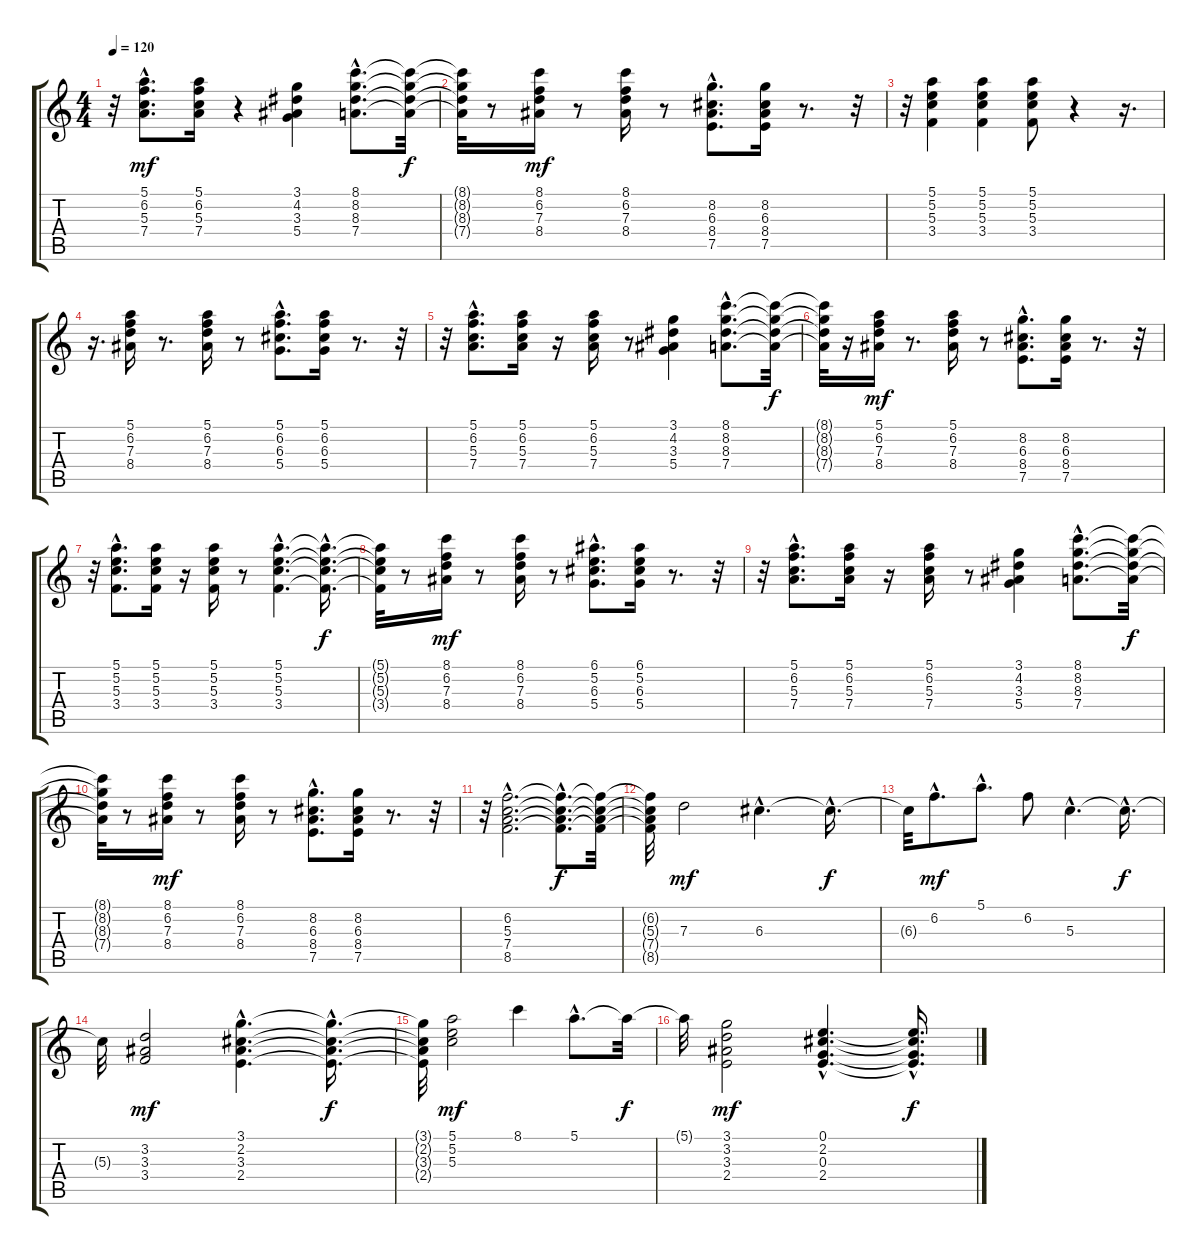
\track "" {instrument electricguitarjazz}
\staff {score tabs}
\tuning (E4 B3 G3 D3 A2 E2) {hide}
\ts (4 4)
\tempo 120
\clef g2
\ks c
r.32{dy mf} (5.1{hac} 6.2{hac} 5.3{hac} 7.4{hac}).8{d} (5.1 6.2 5.3 7.4).16 r.4 (3.1 4.2 3.3 5.4).4 (8.1{hac} 8.2{hac} 8.3{hac} 7.4{hac}).8{d} (8.1{t} 8.2{t} 8.3{t} 7.4{t}).32{dy f} |
(8.1{t} 8.2{t} 8.3{t} 7.4{t}).32 r.8 (8.1 6.2 7.3 8.4).16{dy mf} r.8 (8.1 6.2 7.3 8.4).16 r.8 (8.2{hac} 6.3{hac} 8.4{hac} 7.5{hac}).8{d} (8.2 6.3 8.4 7.5).16 r.8{d} r.32 |
r.32 (5.1 5.2 5.3 3.4).4 (5.1 5.2 5.3 3.4).4 (5.1 5.2 5.3 3.4).8 r.4 r.16{d} |
r.16{d} (5.1 6.2 7.3 8.4).16 r.8{d} (5.1 6.2 7.3 8.4).16 r.8 (5.1{hac} 6.2{hac} 6.3{hac} 5.4{hac}).8{d} (5.1 6.2 6.3 5.4).16 r.8{d} r.32 |
r.32 (5.1{hac} 6.2{hac} 5.3{hac} 7.4{hac}).8{d} (5.1 6.2 5.3 7.4).16 r.16 (5.1 6.2 5.3 7.4).16 r.8 (3.1 4.2 3.3 5.4).4 (8.1{hac} 8.2{hac} 8.3{hac} 7.4{hac}).8{d} (8.1{t} 8.2{t} 8.3{t} 7.4{t}).32{dy f} |
(8.1{t} 8.2{t} 8.3{t} 7.4{t}).32 r.16 (5.1 6.2 7.3 8.4).16{dy mf} r.8{d} (5.1 6.2 7.3 8.4).16 r.8 (8.2{hac} 6.3{hac} 8.4{hac} 7.5{hac}).8{d} (8.2 6.3 8.4 7.5).16 r.8{d} r.32 |
r.32 (5.1{hac} 5.2{hac} 5.3{hac} 3.4{hac}).8{d} (5.1 5.2 5.3 3.4).16 r.16 (5.1 5.2 5.3 3.4).16 r.8 (5.1{hac} 5.2{hac} 5.3{hac} 3.4{hac}).4{d} (5.1{hac t} 5.2{hac t} 5.3{hac t} 3.4{hac t}).16{d dy f} |
(5.1{t} 5.2{t} 5.3{t} 3.4{t}).32 r.8 (8.1 6.2 7.3 8.4).16{dy mf} r.8 (8.1 6.2 7.3 8.4).16 r.8 (6.1{hac} 5.2{hac} 6.3{hac} 5.4{hac}).8{d} (6.1 5.2 6.3 5.4).16 r.8{d} r.32 |
r.32 (5.1{hac} 6.2{hac} 5.3{hac} 7.4{hac}).8{d} (5.1 6.2 5.3 7.4).16 r.16 (5.1 6.2 5.3 7.4).16 r.8 (3.1 4.2 3.3 5.4).4 (8.1{hac} 8.2{hac} 8.3{hac} 7.4{hac}).8{d} (8.1{t} 8.2{t} 8.3{t} 7.4{t}).32{dy f} |
(8.1{t} 8.2{t} 8.3{t} 7.4{t}).32 r.8 (8.1 6.2 7.3 8.4).16{dy mf} r.8 (8.1 6.2 7.3 8.4).16 r.8 (8.2{hac} 6.3{hac} 8.4{hac} 7.5{hac}).8{d} (8.2 6.3 8.4 7.5).16 r.8{d} r.32 |
r.32 (6.2{hac} 5.3{hac} 7.4{hac} 8.5{hac}).2{d} (6.2{hac t} 5.3{hac t} 7.4{hac t} 8.5{hac t}).8{d dy f} (6.2{t} 5.3{t} 7.4{t} 8.5{t}).32 |
(6.2{t} 5.3{t} 7.4{t} 8.5{t}).32 7.3.2{dy mf} 6.3{hac}.4{d} 6.3{hac t}.16{d dy f} |
6.3{t}.32 6.2{hac}.8{d dy mf} 5.1{hac}.8{d} 6.2.8 5.3{hac}.4{d} 5.3{hac t}.16{d dy f} |
5.3{t}.32 (3.2 3.3 3.4).2{dy mf} (3.1{hac} 2.2{hac} 3.3{hac} 2.4{hac}).4{d} (3.1{hac t} 2.2{hac t} 3.3{hac t} 2.4{hac t}).16{d dy f} |
(3.1{t} 2.2{t} 3.3{t} 2.4{t}).32 (5.1 5.2 5.3).2{dy mf} 8.1.4 5.1{hac}.8{d} 5.1{t}.32{dy f} |
5.1{t}.32 (3.1 3.2 3.3 2.4).2{dy mf} (0.1{hac} 2.2{hac} 0.3{hac} 2.4{hac}).4{d} (0.1{hac t} 2.2{hac t} 0.3{hac t} 2.4{hac t}).16{d dy f}
